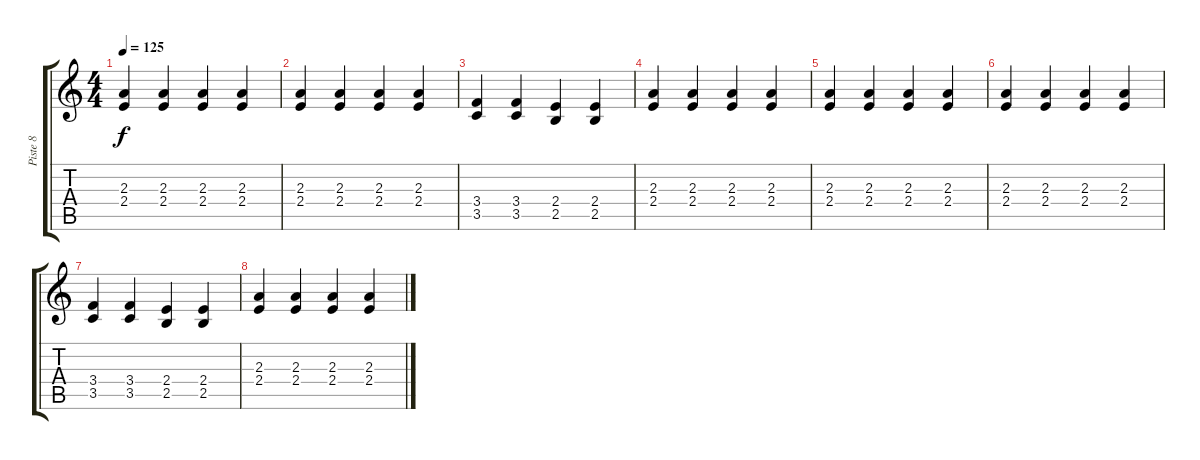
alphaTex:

\track ("Piste 8" "Piste 8") {instrument distortionguitar}
\staff {score tabs}
\tuning (E4 B3 G3 D3 A2 E2) {hide}
\ts (4 4)
\tempo 125
\clef g2
\ks c
(2.3 2.4).4{dy f} (2.3 2.4).4 (2.3 2.4).4 (2.3 2.4).4 |
(2.3 2.4).4 (2.3 2.4).4 (2.3 2.4).4 (2.3 2.4).4 |
(3.4 3.5).4 (3.4 3.5).4 (2.4 2.5).4 (2.4 2.5).4 |
(2.3 2.4).4 (2.3 2.4).4 (2.3 2.4).4 (2.3 2.4).4 |
(2.3 2.4).4 (2.3 2.4).4 (2.3 2.4).4 (2.3 2.4).4 |
(2.3 2.4).4 (2.3 2.4).4 (2.3 2.4).4 (2.3 2.4).4 |
(3.4 3.5).4 (3.4 3.5).4 (2.4 2.5).4 (2.4 2.5).4 |
(2.3 2.4).4 (2.3 2.4).4 (2.3 2.4).4 (2.3 2.4).4
